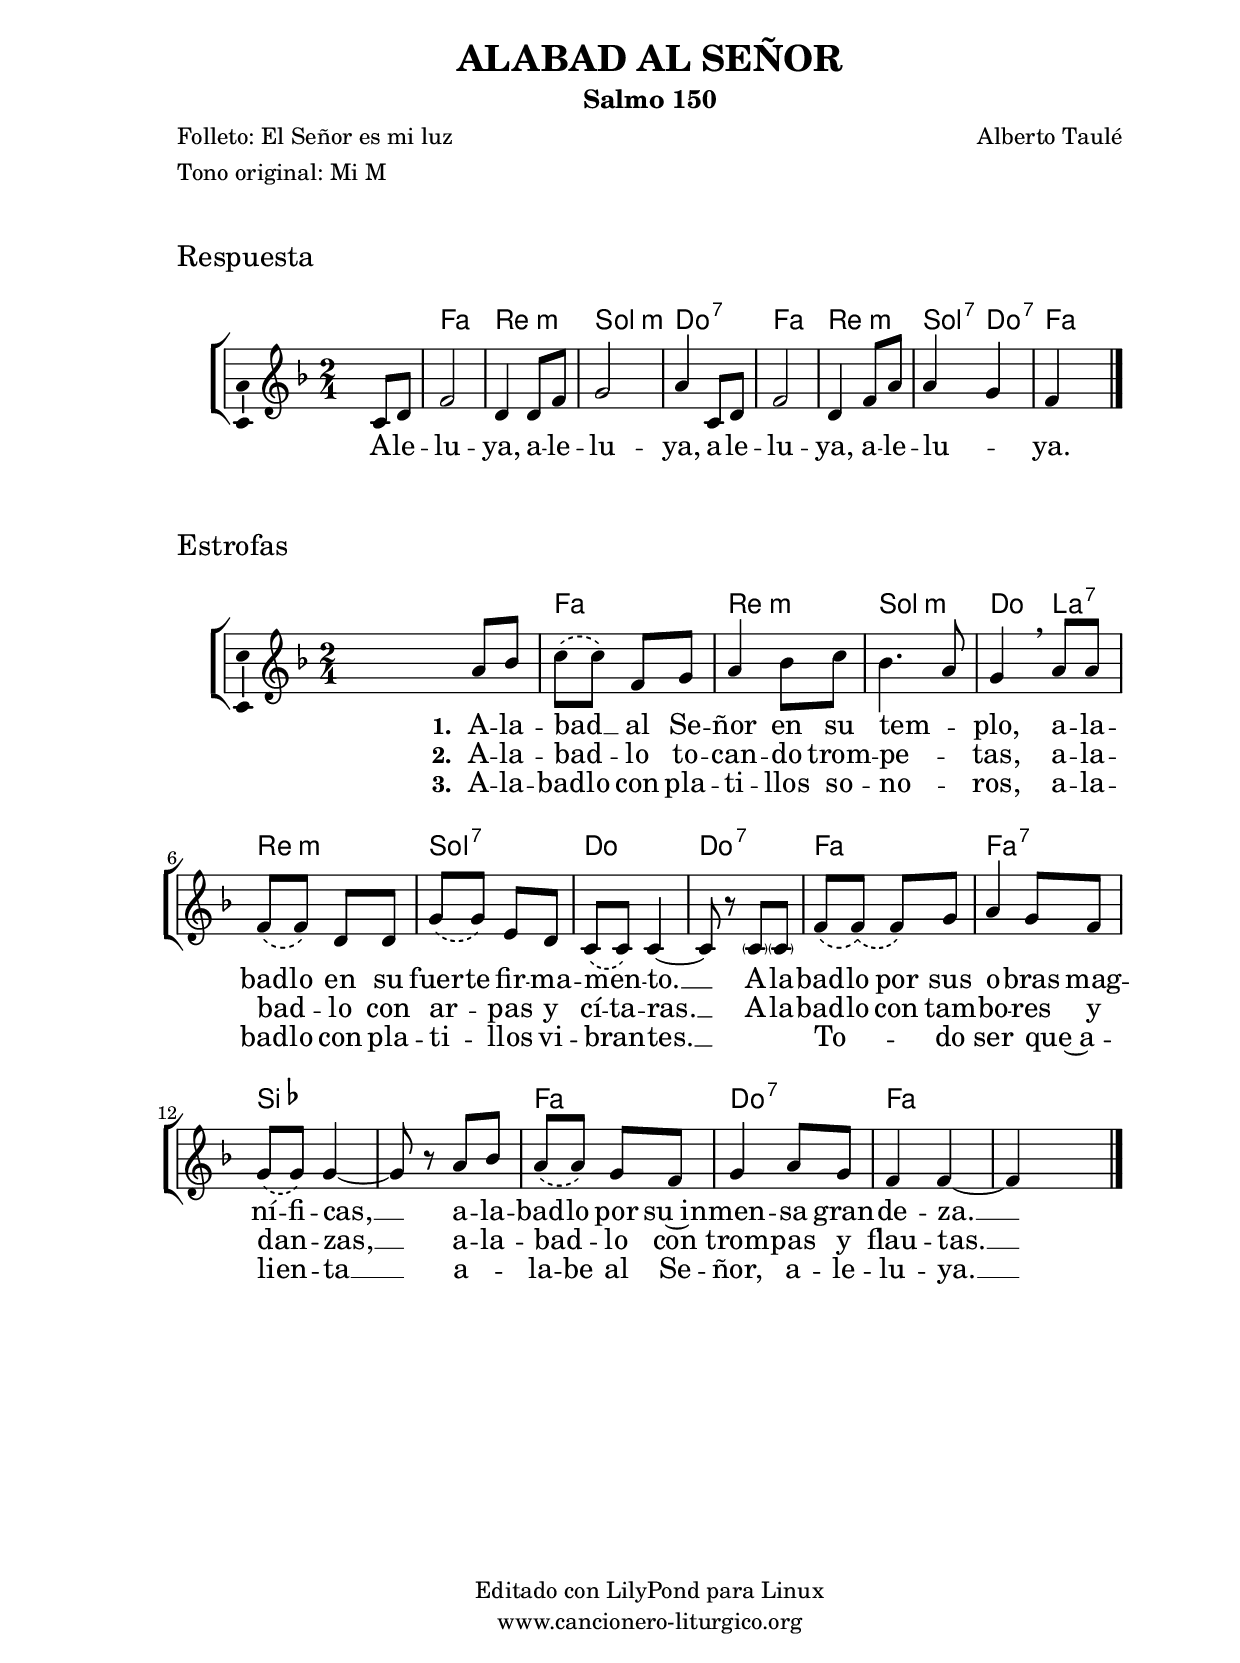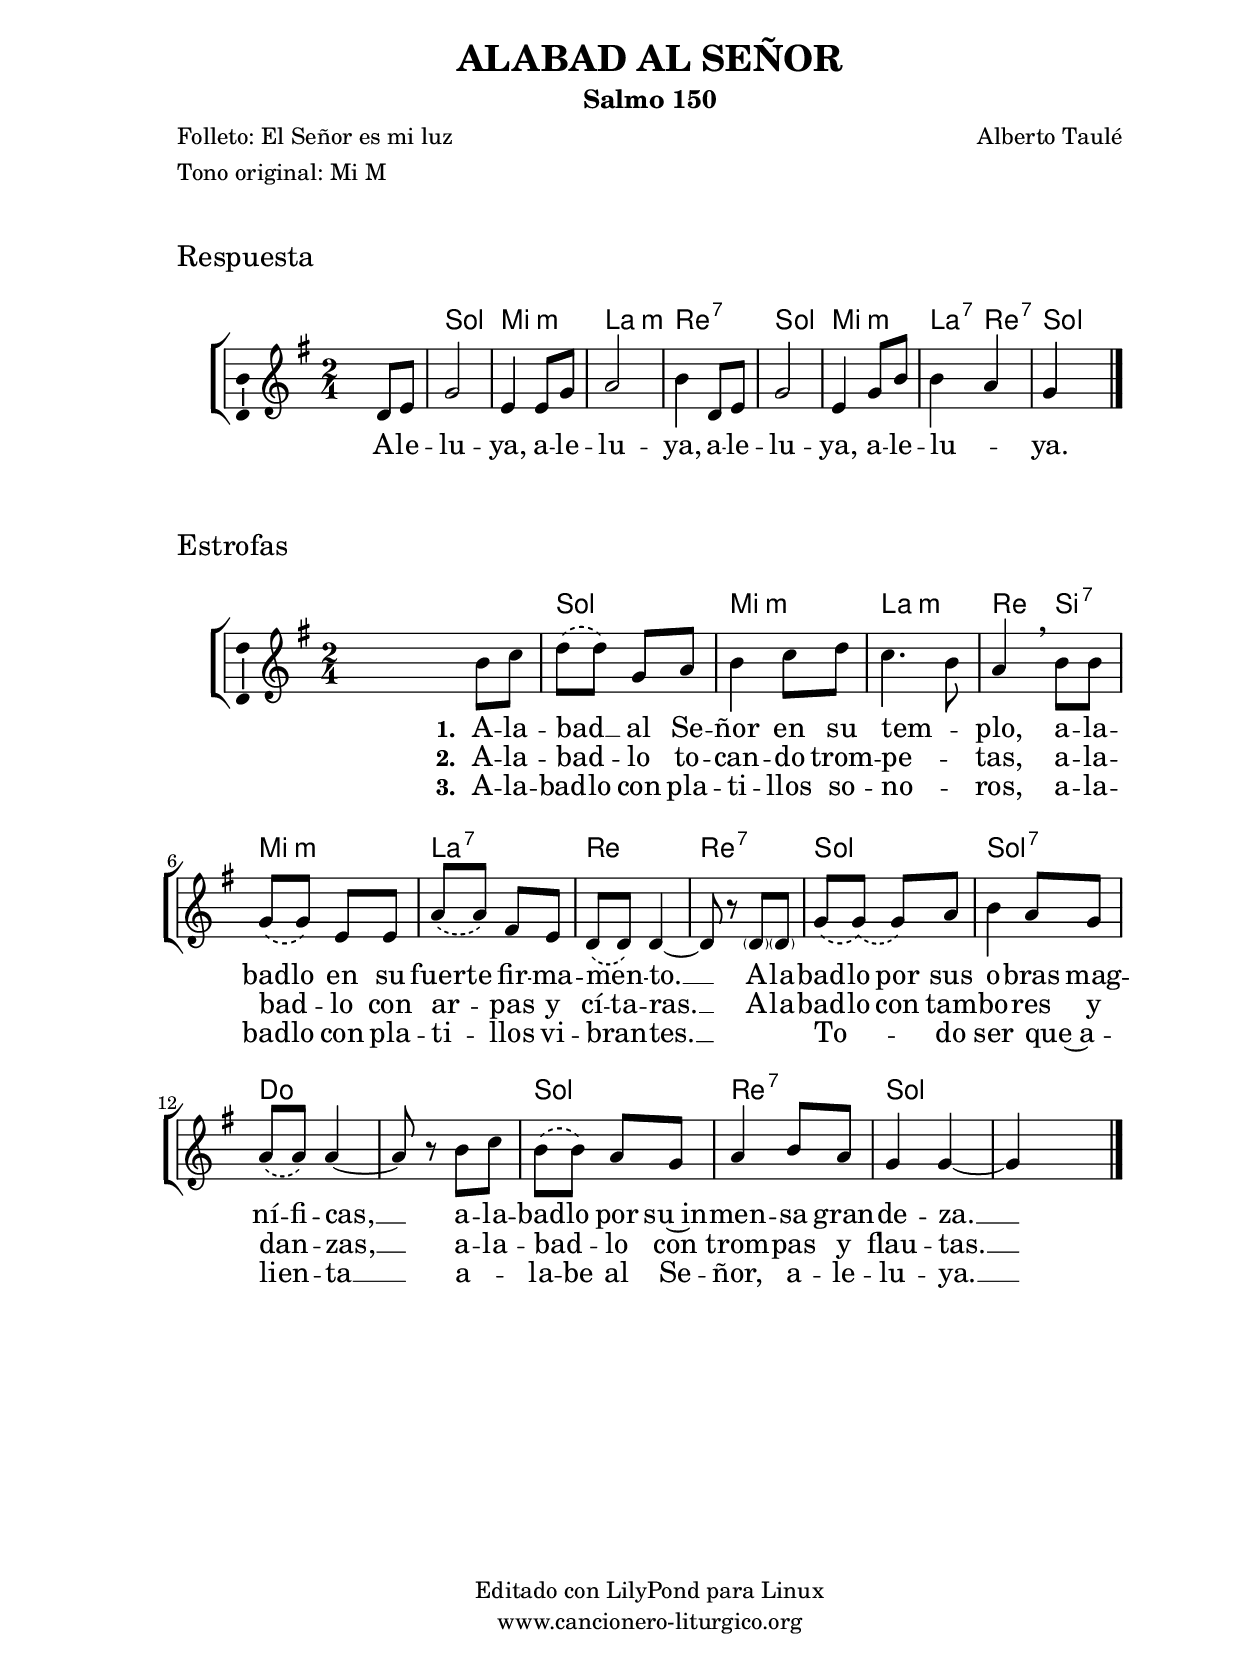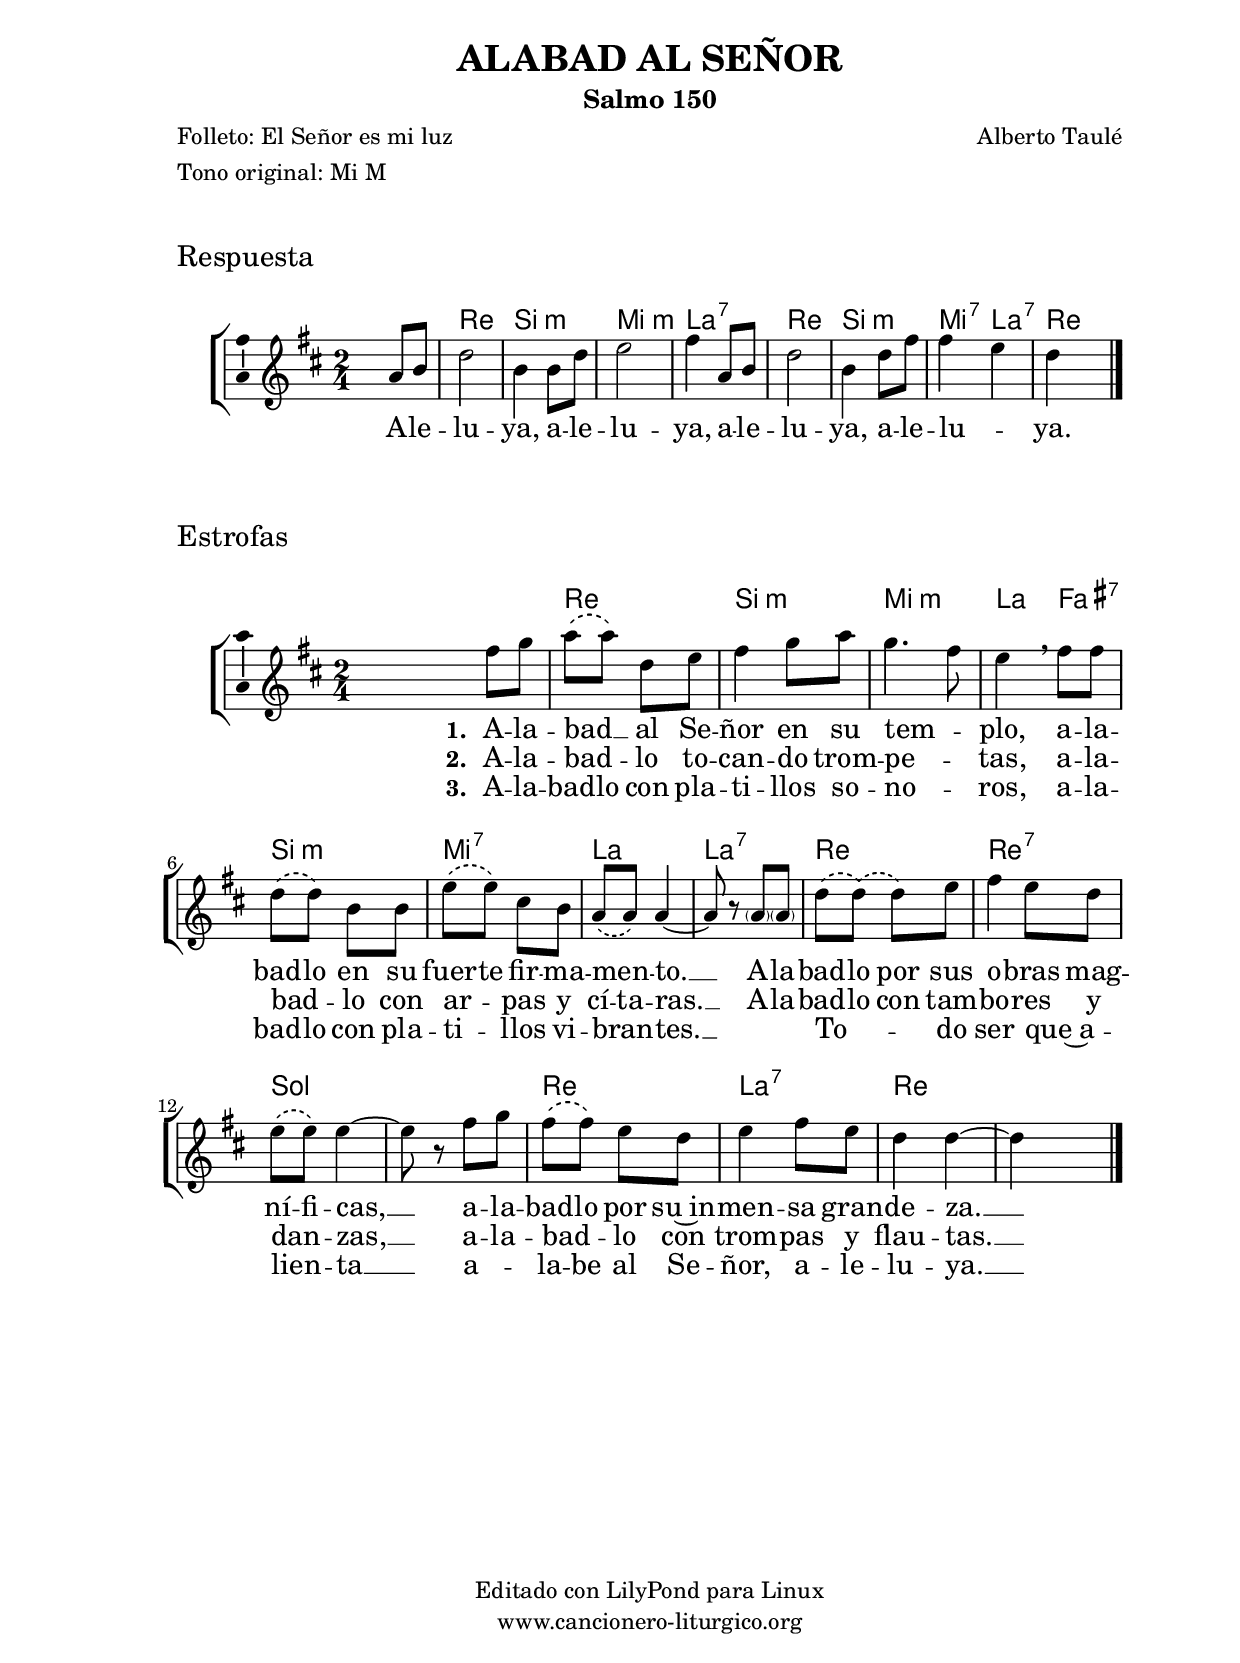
%
%para convertir .midi en .wav:
%timidity filename.midi -Ow -o finename.wav
%
%
%Para convertir de .wav a .mp3:
%lame -h -m j filename.wav
%
%
%para escuchar el midi:
%timidity nombrefichero.midi
%


%versión de lilypond para la que se ha escrito esta partitura:
\version "2.16.0"

	%Tamaño papel
	#(set-default-paper-size "a4")
	%Tamaño partitura
	#(set-global-staff-size 20)
	%No responde al pulsar sobre una nota
	#(ly:set-option 'point-and-click #f)

%parámetros del encabezamiento:
\header {
	title = "ALABAD AL SEÑOR"
	subtitle = "Salmo 150"
	composer = "Alberto Taulé"
	poet = "Folleto: El Señor es mi luz"
	meter = "Tono original: Mi M"
	arranger = ""
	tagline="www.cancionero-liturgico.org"
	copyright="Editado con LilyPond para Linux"
	}

%parámetros asociados al papel:
\paper  {
	oddHeaderMarkup = \markup {\fill-line { \on-the-fly #not-first-page \fromproperty #'header:title \on-the-fly #not-first-page \fromproperty #'header:composer }}
	evenHeaderMarkup = \markup {\fill-line { \fromproperty #'header:composer \fromproperty #'header:title }}
	#(set-paper-size "a4")
	print-page-number = ##f
	first-page-number = 1
	print-first-page-number = ##f
	head-separation = 3.0 \cm
	top-margin = 2.0 \cm
	bottom-margin = 0.5\cm
	left-margin = 3.0 \cm
	line-width = 16.0 \cm 
	indent = 8\mm
	interscoreline = 2.\mm
	between-system-space = 15\mm
%	para que las partituras no llenen la hoja:
	ragged-bottom = ##t
%	idem para la última hoja:
	ragged-last-bottom = ##f
%	para que las partituras llenen el ancho del papel:
	ragged-last = ##f
	after-title-space = 2.5 \cm
%page-count=2
%system-count=8

	%Flexible Vertical Spacing
	markup-system-spacing =
	#'((basic-distance . 5) (minimum-distance . 3) (padding . 3))
	score-markup-spacing =
	#'((basic-distance . 15) (minimum-distance . 10) (padding . 3))
%	score-system-spacing =
%	#'((basic-distance . 15) (minimum-distance . 10) (padding . 5))
	system-system-spacing =
	#'((basic-distance . 5) (minimum-distance . 3) (padding . 3))
	markup-markup-spacing =
	#'((basic-distance . 20) (minimum-distance . 15) (padding . 3))
	last-bottom-spacing =
	#'((basic-distance . 5) (minimum-distance . 5) (padding . 3))
%	top-system-spacing =
%	#'((basic-distance . 10) (minimum-distance . 5) (padding . 3))
%	top-markup-spacing =
%	#'((basic-distance . 15) (minimum-distance . 10) (padding . 3))

	}


%parámetros que afectan a toda la partitura:
global =  {
	%clave de sol (G):
	\clef G
	%armadura:
	\transpose e f
	\key e \major
	\tempo 4=100
	\set Score.tempoHideNote = ##t
	}


%%%%%%%%%%%%%%%%%%%%%%%%%%%%%%%%%%%%%%%%%%%%%%%%%%%%%%%
%%%%%%%%%%%%%%%%%%%%%%%%%%%%%%%%%%%%%%%%%%%%%%%%%%%%%%%
%%%%%%%%%%%%%%%%%%%%%%%%%%%%%%%%%%%%%%%%%%%%%%%%%%%%%%%


acordesrespuno = {
	\italianChords
	\chordmode {
	\transpose e f
{

s2 e cis:m fis:m b:7 e cis:m fis4:7 b:7 e2

}
}
}

melodiarespuno = 
	\transpose e f
{
	\relative c'{
	\time 2/4

\phrasingSlurDashed

s4 b8 cis
e2
cis4 cis8 e
fis2
gis4 b,8 cis
e2
cis4 e8 gis
gis4 fis
e4 s4

\bar "|."
}
}


textorespuno = \lyricmode {

A -- le -- lu -- ya, a -- le -- lu -- ya,
a -- le -- lu -- ya, a -- le -- lu -- _ ya.

	}

acordesrespunoStaff = \context ChordNames = acordesrespunoStaff <<
	\set chordChanges = ##t
	\acordesrespuno
	>>


vozrespunoStaff = \context Voice = vozrespunoStaff
\with {\consists "Ambitus_engraver"}
<<
%	\set Staff.instrumentName = ""
%	\set Staff.shortInstrumentName = ""
%	\set Staff.midiInstrument = #"clarinet"
%	\set Staff.midiInstrument = #"cello"
%	\set Staff.midiInstrument = #"flute"
	\set Staff.midiInstrument = #"electric guitar (jazz)"
%	\set Staff.midiInstrument = #"english horn"
%	\set Staff.midiInstrument = #"violin"
%	\set Staff.midiInstrument = #"glockenspiel"
	\set Staff.midiMinimumVolume = #0.7
	\set Staff.midiMaximumVolume = #0.9
	\global
	\melodiarespuno
	>>

textorespunoStaff = \context Lyrics = textorespunoStaff <<
	\lyricsto vozrespunoStaff \textorespuno
	>>


%%%%%%%%%%%%%%%%%%%%%%%%%%%%%%%%%%%%%%%%%%%%%%%%%%%%%%%
%%%%%%%%%%%%%%%%%%%%%%%%%%%%%%%%%%%%%%%%%%%%%%%%%%%%%%%
%%%%%%%%%%%%%%%%%%%%%%%%%%%%%%%%%%%%%%%%%%%%%%%%%%%%%%%


acordesrespest = {
	\italianChords
	\chordmode {
	\transpose e f
{

s2 e cis:m fis:m b4 gis:7 cis2:m fis:7 b b:7 e e:7 a s e b:7 e s

}
}
}

melodiarespest = 
	\transpose e f
{
	\relative c''{
	\time 2/4

\phrasingSlurDashed

s4 gis8 a
b8 \(b\) e, fis
gis4 a8 b
a4. gis8
fis4 \breathe gis8 gis
e8 \(e\) cis cis
fis \(fis\) dis cis
b \(b\) b4~
b8 r8 \parenthesize b8 \parenthesize b
e8 \(e\)\( e\) fis
gis4 fis8 e
fis8 \(fis\) fis4~
fis8 r8 gis8 a
gis8 \(gis\) fis e
fis4 gis8 fis
e4 e~
e4 s4

\bar "|."
}
}


textorespest = \lyricmode {

\set stanza =#"1. " A -- la -- bad __ _ al Se -- ñor en su tem -- _ plo,
a -- la -- bad -- lo en su fuer -- te fir -- ma -- men -- _ to. __
A -- la -- bad -- lo por sus o -- bras mag -- ní -- fi -- cas, __
a -- la -- bad -- lo por su~in -- men -- sa gran -- de -- za. __

	}

textorespestdos = \lyricmode {

\set stanza =#"2. " A -- la -- bad -- _ lo to -- can -- do trom -- pe -- _ tas,
a -- la -- bad -- _ lo con ar -- _ pas y cí -- ta -- ras. __
A -- la -- bad -- lo con tam -- bo -- res y dan -- _ zas, __
a -- la -- bad -- _ lo con trom -- pas y flau -- tas. __

	}

textorespesttres = \lyricmode {

\set stanza =#"3. " A -- la -- bad -- lo con pla -- ti -- llos so -- no -- _ ros,
a -- la -- bad -- lo con pla -- ti -- _ llos vi -- bran -- _ tes. __ "  "
\skip1 To -- _ _ do ser que~a -- _ lien -- _ ta __
a -- _ la -- be al Se -- ñor, a -- le -- lu -- ya. __

	}

acordesrespestStaff = \context ChordNames = acordesrespestStaff <<
	\set chordChanges = ##t
	\acordesrespest
	>>


vozrespestStaff = \context Voice = vozrespestStaff
\with {\consists "Ambitus_engraver"}
<<
%	\set Staff.instrumentName = ""
%	\set Staff.shortInstrumentName = ""
%	\set Staff.midiInstrument = #"clarinet"
%	\set Staff.midiInstrument = #"cello"
%	\set Staff.midiInstrument = #"flute"
	\set Staff.midiInstrument = #"electric guitar (jazz)"
%	\set Staff.midiInstrument = #"english horn"
%	\set Staff.midiInstrument = #"violin"
%	\set Staff.midiInstrument = #"glockenspiel"
	\set Staff.midiMinimumVolume = #0.7
	\set Staff.midiMaximumVolume = #0.9
	\global
	\melodiarespest
	>>

textorespestStaff = \context Lyrics = textorespestStaff <<
	\lyricsto vozrespestStaff \textorespest
	>>

textorespestdosStaff = \context Lyrics = textorespestdosStaff <<
	\lyricsto vozrespestStaff \textorespestdos
	>>

textorespesttresStaff = \context Lyrics = textorespesttresStaff <<
	\lyricsto vozrespestStaff \textorespesttres
	>>


%%%%%%%%%%%%%%%%%%%%%%%%%%%%%%%%%%%%%%%%%%%%%%%%%%%%%%%
%%%%%%%%%%%%%%%%%%%%%%%%%%%%%%%%%%%%%%%%%%%%%%%%%%%%%%%
%%%%%%%%%%%%%%%%%%%%%%%%%%%%%%%%%%%%%%%%%%%%%%%%%%%%%%%


\book {
	\score {
		\context ChoirStaff {
			\override StaffGroup.SystemStartBracket #'collapse-height = #1
			\override Score.SystemStartBar #'collapse-height = #1
			<<
			\acordesrespunoStaff
			\vozrespunoStaff
			\textorespunoStaff
			>>
			}
		\layout {
	    		\context {
				\Lyrics
				\override LyricText #'font-size = #2
				}
	   		 \context {
				\Score
				\override StaffSymbol #'staff-space = #(magstep +3)
				}
			}
		\header{piece=\markup{\fontsize #2 "Respuesta"}}
		}
	\score {
		\context ChoirStaff {
			\override StaffGroup.SystemStartBracket #'collapse-height = #1
			\override Score.SystemStartBar #'collapse-height = #1
			<<
			\acordesrespestStaff
			\vozrespestStaff
			\textorespestStaff
			\textorespestdosStaff
			\textorespesttresStaff
			>>
			}
		\layout {
	    		\context {
				\Lyrics
				\override LyricText #'font-size = #2
				}
	   		 \context {
				\Score
				\override StaffSymbol #'staff-space = #(magstep +3)
				}
			}
		\header{piece=\markup{\fontsize #2 "Estrofas"}}
		}
	\score {
		\unfoldRepeats
		\context ChoirStaff {
			<<
			\acordesrespunoStaff
			\vozrespunoStaff
			>>
			<<
			\acordesrespestStaff
			\vozrespestStaff
			>>
			}
		\midi {
	  		\context {
	  			\Score
				tempoWholesPerMinute = #(ly:make-moment 70 4)
				}
			}
		}
	}

#(define output-suffix "C")
\book {
	\score {
		\context ChoirStaff {
			\override StaffGroup.SystemStartBracket #'collapse-height = #1
			\override Score.SystemStartBar #'collapse-height = #1
\transpose c d
			<<
			\acordesrespunoStaff
			\vozrespunoStaff
			\textorespunoStaff
			>>
			}
		\layout {
	    		\context {
				\Lyrics
				\override LyricText #'font-size = #2
				}
	   		 \context {
				\Score
				\override StaffSymbol #'staff-space = #(magstep +3)
				}
			}
		\header{piece=\markup{\fontsize #2 "Respuesta"}}
		}
	\score {
		\context ChoirStaff {
			\override StaffGroup.SystemStartBracket #'collapse-height = #1
			\override Score.SystemStartBar #'collapse-height = #1
\transpose c d
			<<
			\acordesrespestStaff
			\vozrespestStaff
			\textorespestStaff
			\textorespestdosStaff
			\textorespesttresStaff
			>>
			}
		\layout {
	    		\context {
				\Lyrics
				\override LyricText #'font-size = #2
				}
	   		 \context {
				\Score
				\override StaffSymbol #'staff-space = #(magstep +3)
				}
			}
		\header{piece=\markup{\fontsize #2 "Estrofas"}}
		}
	}

#(define output-suffix "S")
\book {
	\score {
		\context ChoirStaff {
			\override StaffGroup.SystemStartBracket #'collapse-height = #1
			\override Score.SystemStartBar #'collapse-height = #1
\transpose c a
			<<
			\acordesrespunoStaff
			\vozrespunoStaff
			\textorespunoStaff
			>>
			}
		\layout {
	    		\context {
				\Lyrics
				\override LyricText #'font-size = #2
				}
	   		 \context {
				\Score
				\override StaffSymbol #'staff-space = #(magstep +3)
				}
			}
		\header{piece=\markup{\fontsize #2 "Respuesta"}}
		}
	\score {
		\context ChoirStaff {
			\override StaffGroup.SystemStartBracket #'collapse-height = #1
			\override Score.SystemStartBar #'collapse-height = #1
\transpose c a
			<<
			\acordesrespestStaff
			\vozrespestStaff
			\textorespestStaff
			\textorespestdosStaff
			\textorespesttresStaff
			>>
			}
		\layout {
	    		\context {
				\Lyrics
				\override LyricText #'font-size = #2
				}
	   		 \context {
				\Score
				\override StaffSymbol #'staff-space = #(magstep +3)
				}
			}
		\header{piece=\markup{\fontsize #2 "Estrofas"}}
		}
	}



